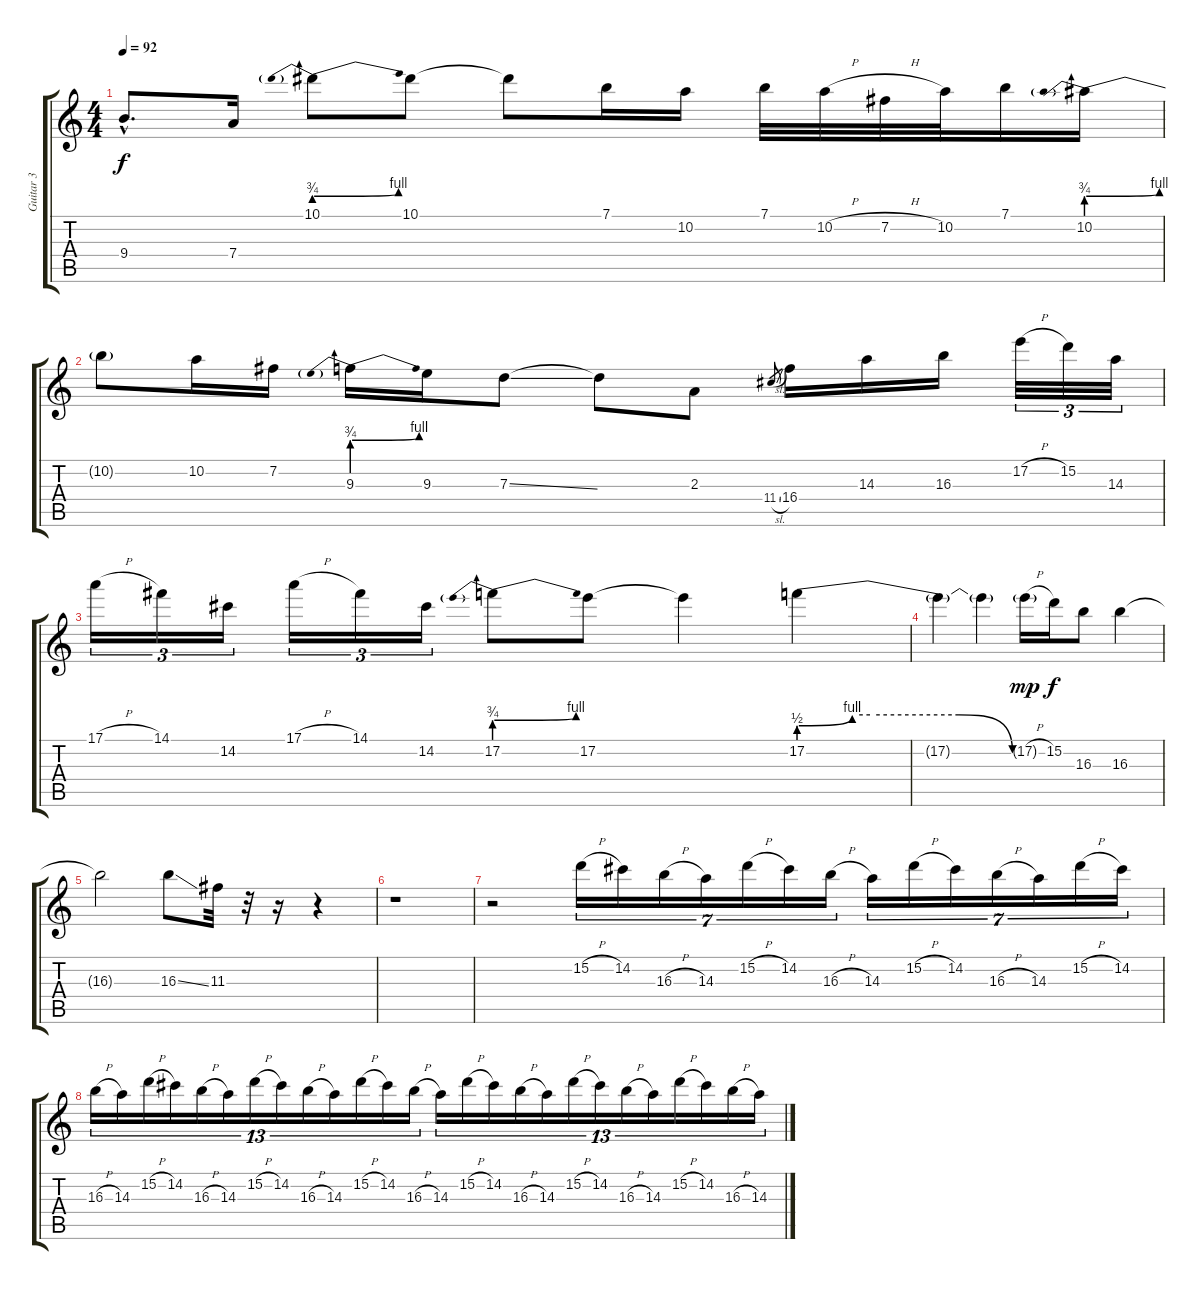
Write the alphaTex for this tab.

\track ("Guitar 3" "Guitar 3") {instrument acousticguitarnylon}
\staff {score tabs}
\tuning (E4 B3 G3 D3 A2 E2) {hide}
\ts (4 4)
\tempo 92
\clef g2
\ks c
9.4{hac}.8{d dy f} 7.4.16 10.1{be (prebendbend 0 3 60 4)}.8 10.1.8 10.1{t}.8 7.1.16 10.2.16 7.1.32 10.2{h}.32 7.2{h}.32 10.2.32 7.1.16 10.2{be (prebendbend 0 3 60 4)}.16 |
10.2{t}.8 10.2.16 7.2.16 9.3{be (prebendbend 0 3 60 4)}.16 9.3.16 7.3{ss}.8 7.3{t}.8 2.3.8 11.4{sl}.8{gr} 16.4.16 14.3.16 16.3.16 17.2{h}.32{tu (3 2)} 15.2.32{tu (3 2)} 14.3.32{tu (3 2)} |
17.1{h}.16{tu (3 2)} 14.1.16{tu (3 2)} 14.2.16{tu (3 2)} 17.1{h}.16{tu (3 2)} 14.1.16{tu (3 2)} 14.2.16{tu (3 2)} 17.2{be (prebendbend 0 3 60 4)}.8 17.2.8 17.2{t}.4 17.2{be (custom 0 2 15 4 20 4 45 4 60 0)}.4 |
17.2{t}.4 17.2{t}.4 17.2{h g}.16{dy mp} 15.2.16{dy f} 16.3.8 16.3.4 |
16.3{t}.2 16.3{ss}.8 11.3.32 r.32 r.16 r.4 |
r.1 |
r.2 15.2{h}.16{tu (7 4)} 14.2.16{tu (7 4)} 16.3{h}.16{tu (7 4)} 14.3.16{tu (7 4)} 15.2{h}.16{tu (7 4)} 14.2.16{tu (7 4)} 16.3{h}.16{tu (7 4)} 14.3.16{tu (7 4)} 15.2{h}.16{tu (7 4)} 14.2.16{tu (7 4)} 16.3{h}.16{tu (7 4)} 14.3.16{tu (7 4)} 15.2{h}.16{tu (7 4)} 14.2.16{tu (7 4)} |
16.3{h}.16{tu (13 8)} 14.3.16{tu (13 8)} 15.2{h}.16{tu (13 8)} 14.2.16{tu (13 8)} 16.3{h}.16{tu (13 8)} 14.3.16{tu (13 8)} 15.2{h}.16{tu (13 8)} 14.2.16{tu (13 8)} 16.3{h}.16{tu (13 8)} 14.3.16{tu (13 8)} 15.2{h}.16{tu (13 8)} 14.2.16{tu (13 8)} 16.3{h}.16{tu (13 8)} 14.3.16{tu (13 8)} 15.2{h}.16{tu (13 8)} 14.2.16{tu (13 8)} 16.3{h}.16{tu (13 8)} 14.3.16{tu (13 8)} 15.2{h}.16{tu (13 8)} 14.2.16{tu (13 8)} 16.3{h}.16{tu (13 8)} 14.3.16{tu (13 8)} 15.2{h}.16{tu (13 8)} 14.2.16{tu (13 8)} 16.3{h}.16{tu (13 8)} 14.3.16{tu (13 8)}
